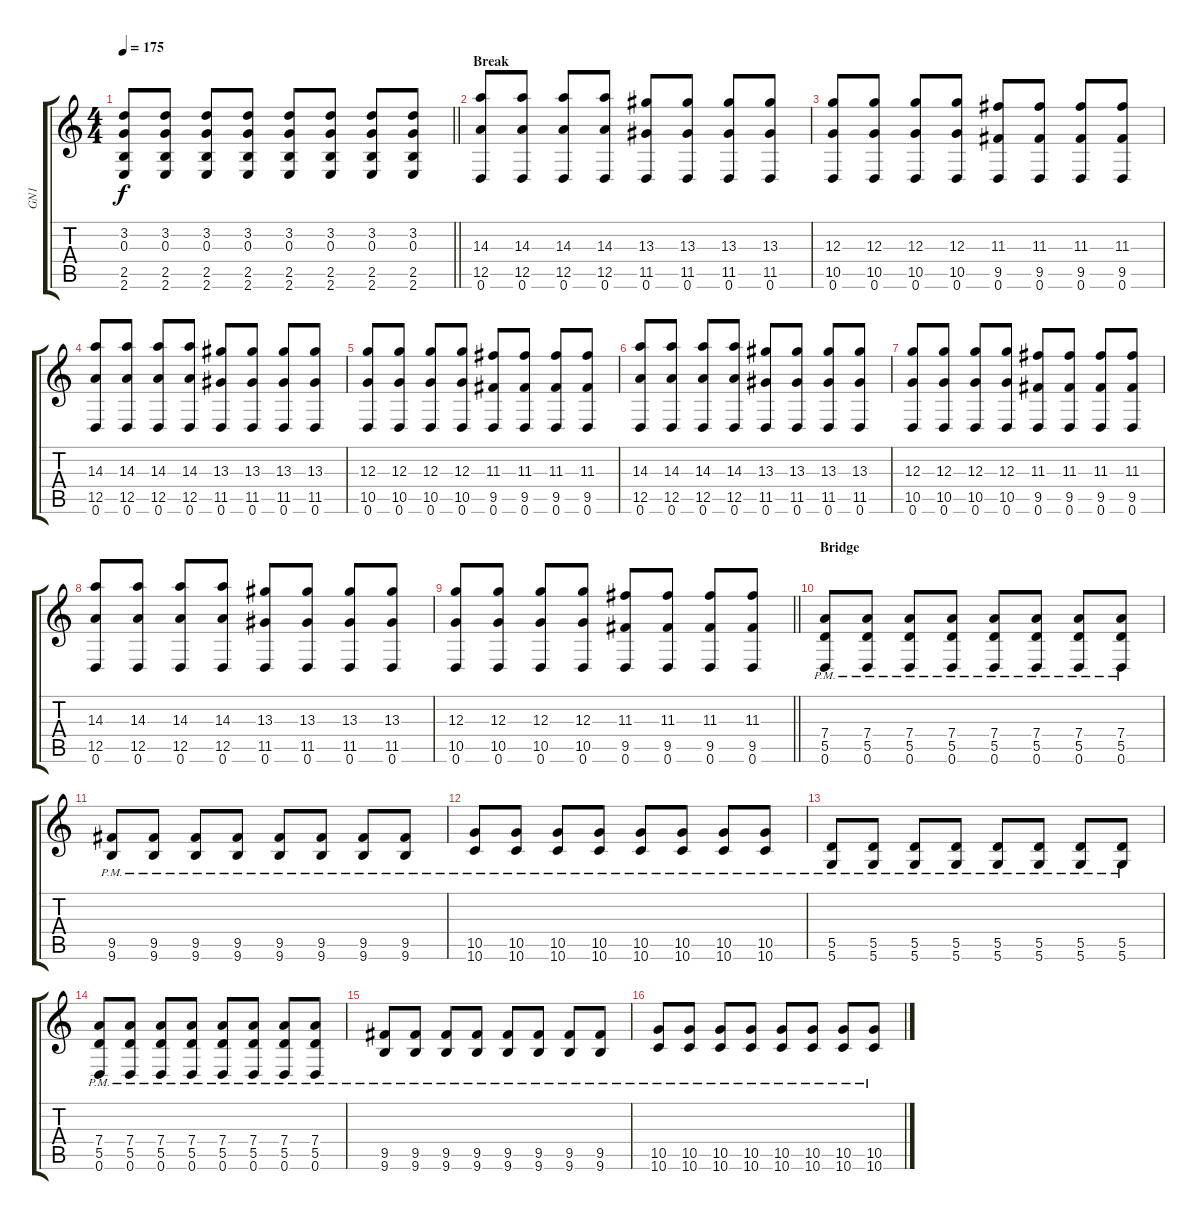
\track ("GN1" "GN1") {instrument overdrivenguitar}
\staff {score tabs}
\tuning (E4 B3 G3 D3 A2 D2) {hide}
\ts (4 4)
\tempo 175
\clef g2
\barLineRight lightlight
\ks c
(3.2 0.3 2.5 2.6).8{dy f} (3.2 0.3 2.5 2.6).8 (3.2 0.3 2.5 2.6).8 (3.2 0.3 2.5 2.6).8 (3.2 0.3 2.5 2.6).8 (3.2 0.3 2.5 2.6).8 (3.2 0.3 2.5 2.6).8 (3.2 0.3 2.5 2.6).8 |
\section ("" "Break")
(14.3 12.5 0.6).8 (14.3 12.5 0.6).8 (14.3 12.5 0.6).8 (14.3 12.5 0.6).8 (13.3 11.5 0.6).8 (13.3 11.5 0.6).8 (13.3 11.5 0.6).8 (13.3 11.5 0.6).8 |
(12.3 10.5 0.6).8 (12.3 10.5 0.6).8 (12.3 10.5 0.6).8 (12.3 10.5 0.6).8 (11.3 9.5 0.6).8 (11.3 9.5 0.6).8 (11.3 9.5 0.6).8 (11.3 9.5 0.6).8 |
(14.3 12.5 0.6).8 (14.3 12.5 0.6).8 (14.3 12.5 0.6).8 (14.3 12.5 0.6).8 (13.3 11.5 0.6).8 (13.3 11.5 0.6).8 (13.3 11.5 0.6).8 (13.3 11.5 0.6).8 |
(12.3 10.5 0.6).8 (12.3 10.5 0.6).8 (12.3 10.5 0.6).8 (12.3 10.5 0.6).8 (11.3 9.5 0.6).8 (11.3 9.5 0.6).8 (11.3 9.5 0.6).8 (11.3 9.5 0.6).8 |
(14.3 12.5 0.6).8 (14.3 12.5 0.6).8 (14.3 12.5 0.6).8 (14.3 12.5 0.6).8 (13.3 11.5 0.6).8 (13.3 11.5 0.6).8 (13.3 11.5 0.6).8 (13.3 11.5 0.6).8 |
(12.3 10.5 0.6).8 (12.3 10.5 0.6).8 (12.3 10.5 0.6).8 (12.3 10.5 0.6).8 (11.3 9.5 0.6).8 (11.3 9.5 0.6).8 (11.3 9.5 0.6).8 (11.3 9.5 0.6).8 |
(14.3 12.5 0.6).8 (14.3 12.5 0.6).8 (14.3 12.5 0.6).8 (14.3 12.5 0.6).8 (13.3 11.5 0.6).8 (13.3 11.5 0.6).8 (13.3 11.5 0.6).8 (13.3 11.5 0.6).8 |
\barLineRight lightlight
(12.3 10.5 0.6).8 (12.3 10.5 0.6).8 (12.3 10.5 0.6).8 (12.3 10.5 0.6).8 (11.3 9.5 0.6).8 (11.3 9.5 0.6).8 (11.3 9.5 0.6).8 (11.3 9.5 0.6).8 |
\section ("" "Bridge")
(7.4{pm} 5.5{pm} 0.6{pm}).8 (7.4{pm} 5.5{pm} 0.6{pm}).8 (7.4{pm} 5.5{pm} 0.6{pm}).8 (7.4{pm} 5.5{pm} 0.6{pm}).8 (7.4{pm} 5.5{pm} 0.6{pm}).8 (7.4{pm} 5.5{pm} 0.6{pm}).8 (7.4{pm} 5.5{pm} 0.6{pm}).8 (7.4{pm} 5.5{pm} 0.6{pm}).8 |
(9.5{pm} 9.6{pm}).8 (9.5{pm} 9.6{pm}).8 (9.5{pm} 9.6{pm}).8 (9.5{pm} 9.6{pm}).8 (9.5{pm} 9.6{pm}).8 (9.5{pm} 9.6{pm}).8 (9.5{pm} 9.6{pm}).8 (9.5{pm} 9.6{pm}).8 |
(10.5{pm} 10.6{pm}).8 (10.5{pm} 10.6{pm}).8 (10.5{pm} 10.6{pm}).8 (10.5{pm} 10.6{pm}).8 (10.5{pm} 10.6{pm}).8 (10.5{pm} 10.6{pm}).8 (10.5{pm} 10.6{pm}).8 (10.5{pm} 10.6{pm}).8 |
(5.5{pm} 5.6{pm}).8 (5.5{pm} 5.6{pm}).8 (5.5{pm} 5.6{pm}).8 (5.5{pm} 5.6{pm}).8 (5.5{pm} 5.6{pm}).8 (5.5{pm} 5.6{pm}).8 (5.5{pm} 5.6{pm}).8 (5.5{pm} 5.6{pm}).8 |
(7.4{pm} 5.5{pm} 0.6{pm}).8 (7.4{pm} 5.5{pm} 0.6{pm}).8 (7.4{pm} 5.5{pm} 0.6{pm}).8 (7.4{pm} 5.5{pm} 0.6{pm}).8 (7.4{pm} 5.5{pm} 0.6{pm}).8 (7.4{pm} 5.5{pm} 0.6{pm}).8 (7.4{pm} 5.5{pm} 0.6{pm}).8 (7.4{pm} 5.5{pm} 0.6{pm}).8 |
(9.5{pm} 9.6{pm}).8 (9.5{pm} 9.6{pm}).8 (9.5{pm} 9.6{pm}).8 (9.5{pm} 9.6{pm}).8 (9.5{pm} 9.6{pm}).8 (9.5{pm} 9.6{pm}).8 (9.5{pm} 9.6{pm}).8 (9.5{pm} 9.6{pm}).8 |
(10.5{pm} 10.6{pm}).8 (10.5{pm} 10.6{pm}).8 (10.5{pm} 10.6{pm}).8 (10.5{pm} 10.6{pm}).8 (10.5{pm} 10.6{pm}).8 (10.5{pm} 10.6{pm}).8 (10.5{pm} 10.6{pm}).8 (10.5{pm} 10.6{pm}).8
